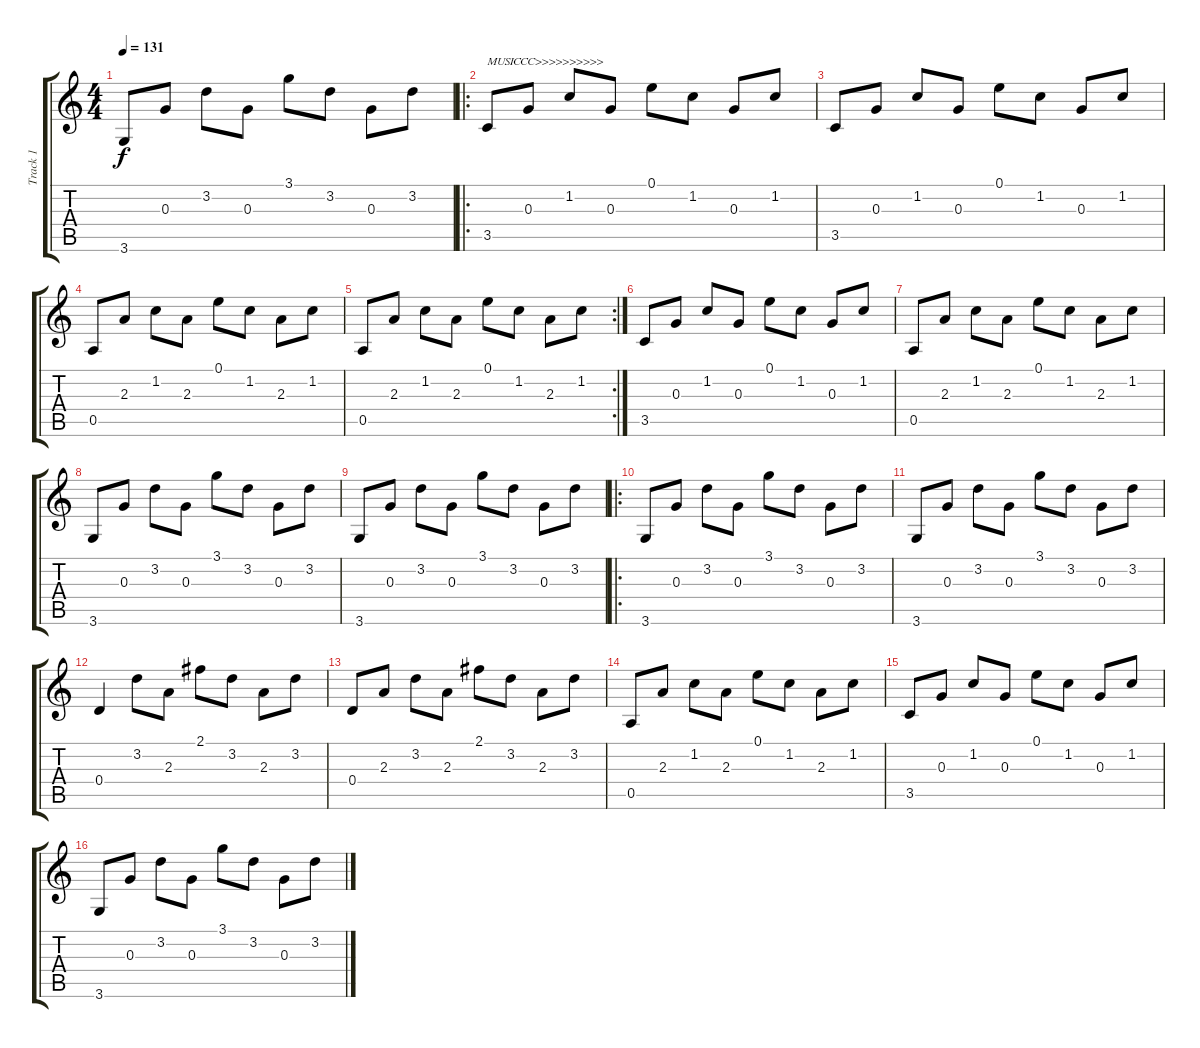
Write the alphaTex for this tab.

\track ("Track 1" "Track 1") {instrument acousticguitarnylon}
\staff {score tabs}
\tuning (E4 B3 G3 D3 A2 E2) {hide}
\ts (4 4)
\tempo 131
\clef g2
\ks c
3.6.8{dy f} 0.3.8 3.2.8 0.3.8 3.1.8 3.2.8 0.3.8 3.2.8 |
\ro
3.5.8{txt "MUSICCC>>>>>>>>>>"} 0.3.8 1.2.8 0.3.8 0.1.8 1.2.8 0.3.8 1.2.8 |
3.5.8 0.3.8 1.2.8 0.3.8 0.1.8 1.2.8 0.3.8 1.2.8 |
0.5.8 2.3.8 1.2.8 2.3.8 0.1.8 1.2.8 2.3.8 1.2.8 |
\rc 2
0.5.8 2.3.8 1.2.8 2.3.8 0.1.8 1.2.8 2.3.8 1.2.8 |
3.5.8 0.3.8 1.2.8 0.3.8 0.1.8 1.2.8 0.3.8 1.2.8 |
0.5.8 2.3.8 1.2.8 2.3.8 0.1.8 1.2.8 2.3.8 1.2.8 |
3.6.8 0.3.8 3.2.8 0.3.8 3.1.8 3.2.8 0.3.8 3.2.8 |
3.6.8 0.3.8 3.2.8 0.3.8 3.1.8 3.2.8 0.3.8 3.2.8 |
\ro
3.6.8 0.3.8 3.2.8 0.3.8 3.1.8 3.2.8 0.3.8 3.2.8 |
3.6.8 0.3.8 3.2.8 0.3.8 3.1.8 3.2.8 0.3.8 3.2.8 |
0.4.4 3.2.8 2.3.8 2.1.8 3.2.8 2.3.8 3.2.8 |
0.4.8 2.3.8 3.2.8 2.3.8 2.1.8 3.2.8 2.3.8 3.2.8 |
0.5.8 2.3.8 1.2.8 2.3.8 0.1.8 1.2.8 2.3.8 1.2.8 |
3.5.8 0.3.8 1.2.8 0.3.8 0.1.8 1.2.8 0.3.8 1.2.8 |
3.6.8 0.3.8 3.2.8 0.3.8 3.1.8 3.2.8 0.3.8 3.2.8
